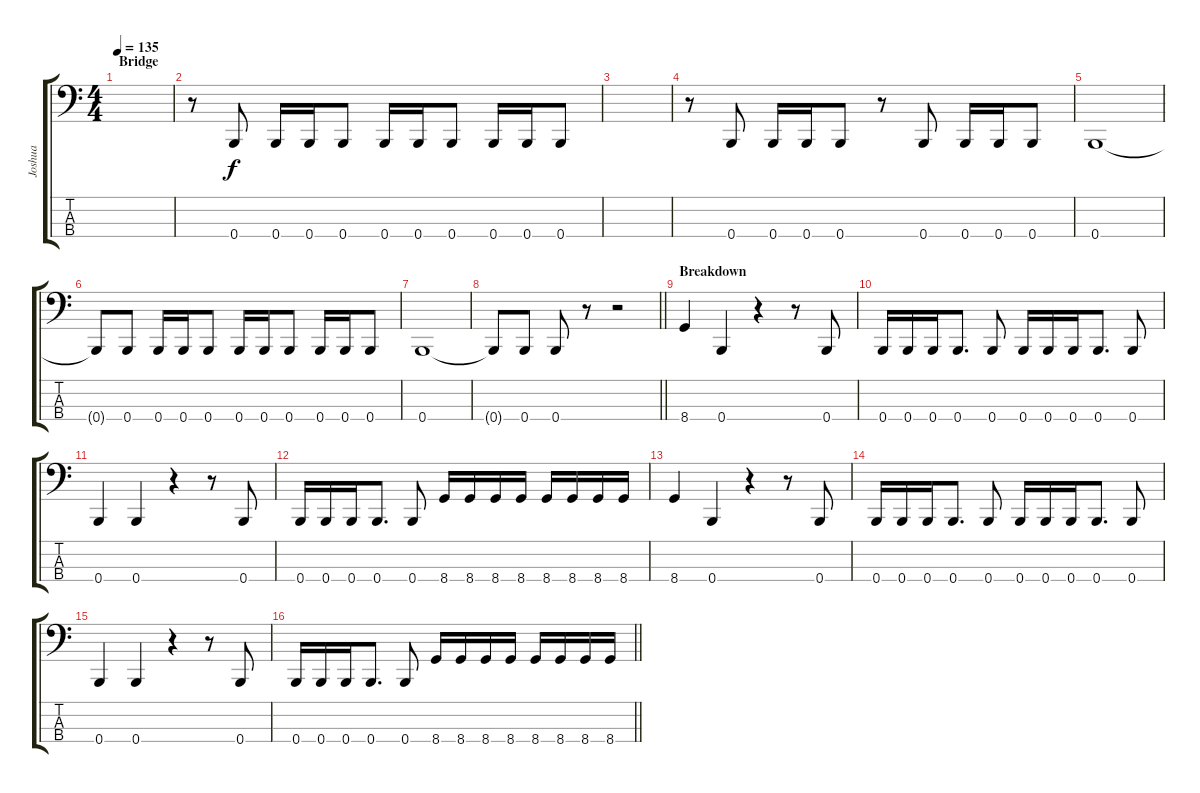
\track ("Joshua" "Joshua") {instrument electricbasspick}
\staff {score tabs}
\tuning (E2 B1 Gb1 B0) {hide}
\ts (4 4)
\section ("" "Bridge")
\tempo 135
\clef f4
\ks c
|
r.8 0.4.8 0.4.16 0.4.16 0.4.8 0.4.16 0.4.16 0.4.8 0.4.16 0.4.16 0.4.8 |
|
r.8 0.4.8 0.4.16 0.4.16 0.4.8 r.8 0.4.8 0.4.16 0.4.16 0.4.8 |
0.4.1 |
0.4{t}.8 0.4.8 0.4.16 0.4.16 0.4.8 0.4.16 0.4.16 0.4.8 0.4.16 0.4.16 0.4.8 |
0.4.1 |
\barLineRight lightlight
0.4{t}.8 0.4.8 0.4.8 r.8 r.2 |
\section ("" "Breakdown")
8.4.4 0.4.4 r.4 r.8 0.4.8 |
0.4.16 0.4.16 0.4.16 0.4.8{d} 0.4.8 0.4.16 0.4.16 0.4.16 0.4.8{d} 0.4.8 |
0.4.4 0.4.4 r.4 r.8 0.4.8 |
0.4.16 0.4.16 0.4.16 0.4.8{d} 0.4.8 8.4.16 8.4.16 8.4.16 8.4.16 8.4.16 8.4.16 8.4.16 8.4.16 |
8.4.4 0.4.4 r.4 r.8 0.4.8 |
0.4.16 0.4.16 0.4.16 0.4.8{d} 0.4.8 0.4.16 0.4.16 0.4.16 0.4.8{d} 0.4.8 |
0.4.4 0.4.4 r.4 r.8 0.4.8 |
\barLineRight lightlight
0.4.16 0.4.16 0.4.16 0.4.8{d} 0.4.8 8.4.16 8.4.16 8.4.16 8.4.16 8.4.16 8.4.16 8.4.16 8.4.16
